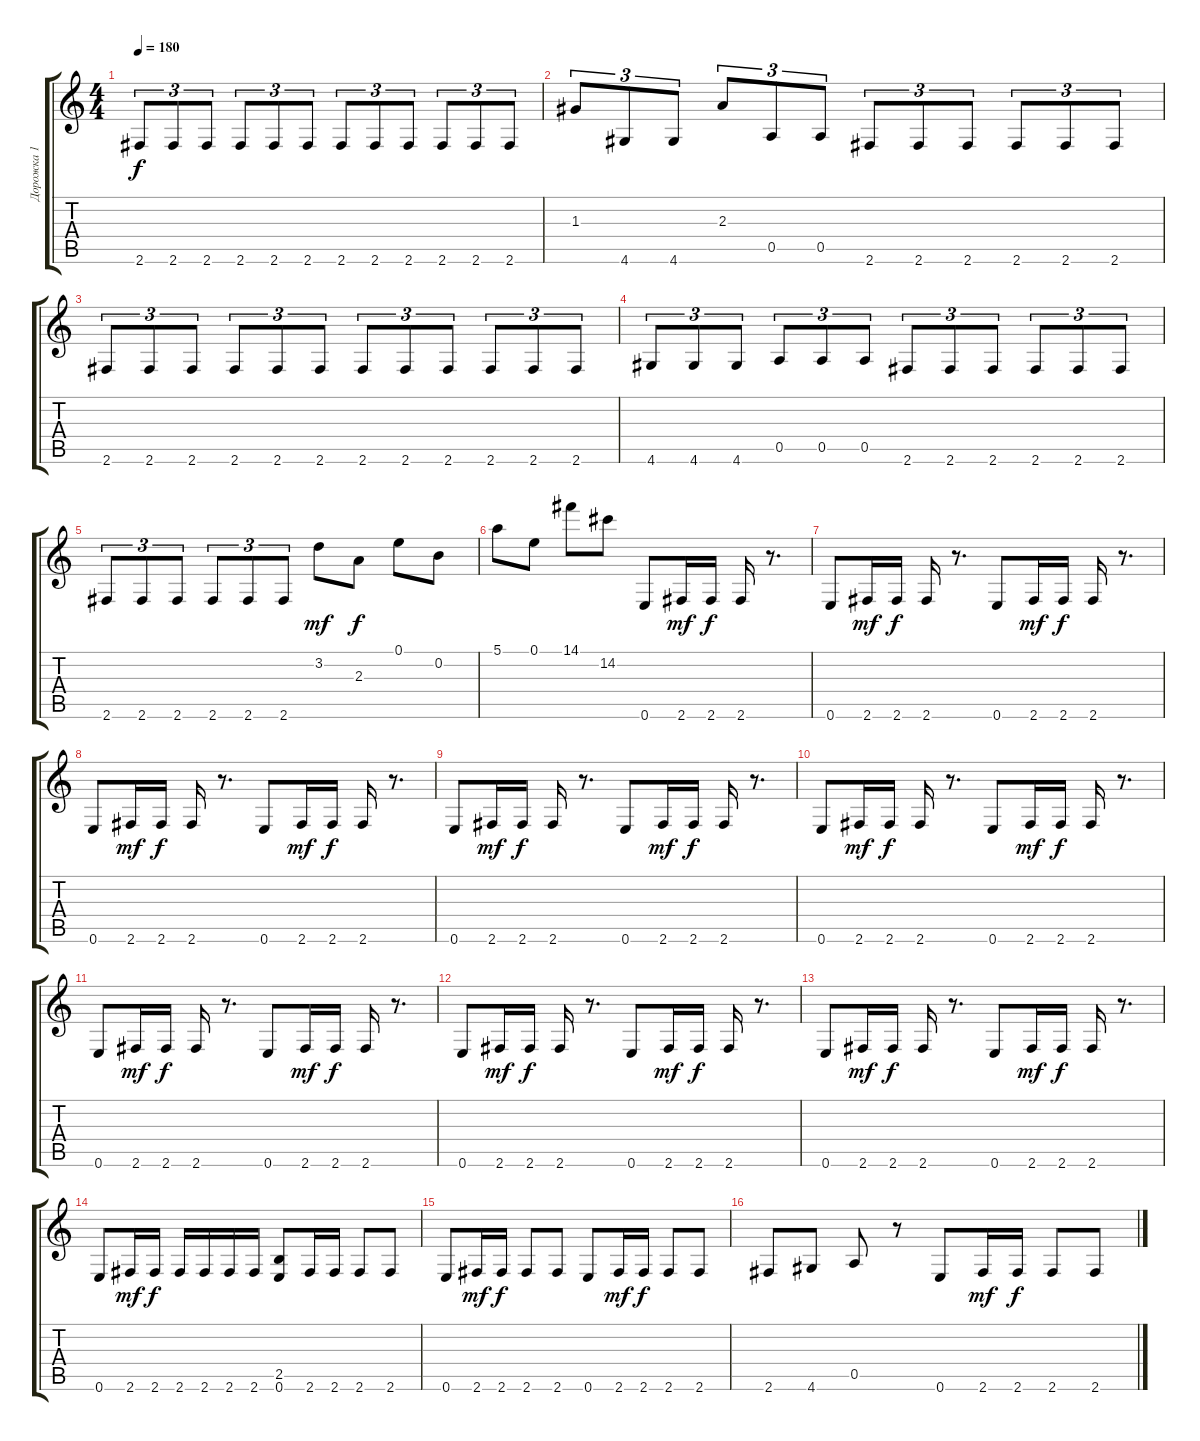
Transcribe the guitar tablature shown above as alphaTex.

\track ("Дорожка 1" "Дорожка 1") {instrument distortionguitar}
\staff {score tabs}
\tuning (E4 B3 G3 D3 A2 E2) {hide}
\ts (4 4)
\tempo 180
\clef g2
\ks c
2.6.8{tu (3 2) dy f} 2.6.8{tu (3 2)} 2.6.8{tu (3 2)} 2.6.8{tu (3 2)} 2.6.8{tu (3 2)} 2.6.8{tu (3 2)} 2.6.8{tu (3 2)} 2.6.8{tu (3 2)} 2.6.8{tu (3 2)} 2.6.8{tu (3 2)} 2.6.8{tu (3 2)} 2.6.8{tu (3 2)} |
1.3.8{tu (3 2)} 4.6.8{tu (3 2)} 4.6.8{tu (3 2)} 2.3.8{tu (3 2)} 0.5.8{tu (3 2)} 0.5.8{tu (3 2)} 2.6.8{tu (3 2)} 2.6.8{tu (3 2)} 2.6.8{tu (3 2)} 2.6.8{tu (3 2)} 2.6.8{tu (3 2)} 2.6.8{tu (3 2)} |
2.6.8{tu (3 2)} 2.6.8{tu (3 2)} 2.6.8{tu (3 2)} 2.6.8{tu (3 2)} 2.6.8{tu (3 2)} 2.6.8{tu (3 2)} 2.6.8{tu (3 2)} 2.6.8{tu (3 2)} 2.6.8{tu (3 2)} 2.6.8{tu (3 2)} 2.6.8{tu (3 2)} 2.6.8{tu (3 2)} |
4.6.8{tu (3 2)} 4.6.8{tu (3 2)} 4.6.8{tu (3 2)} 0.5.8{tu (3 2)} 0.5.8{tu (3 2)} 0.5.8{tu (3 2)} 2.6.8{tu (3 2)} 2.6.8{tu (3 2)} 2.6.8{tu (3 2)} 2.6.8{tu (3 2)} 2.6.8{tu (3 2)} 2.6.8{tu (3 2)} |
2.6.8{tu (3 2)} 2.6.8{tu (3 2)} 2.6.8{tu (3 2)} 2.6.8{tu (3 2)} 2.6.8{tu (3 2)} 2.6.8{tu (3 2)} 3.2.8{dy mf} 2.3.8{dy f} 0.1.8 0.2.8 |
5.1.8 0.1.8 14.1.8 14.2.8 0.6.8 2.6.16{dy mf} 2.6.16{dy f} 2.6.16 r.8{d} |
0.6.8 2.6.16{dy mf} 2.6.16{dy f} 2.6.16 r.8{d} 0.6.8 2.6.16{dy mf} 2.6.16{dy f} 2.6.16 r.8{d} |
0.6.8 2.6.16{dy mf} 2.6.16{dy f} 2.6.16 r.8{d} 0.6.8 2.6.16{dy mf} 2.6.16{dy f} 2.6.16 r.8{d} |
0.6.8 2.6.16{dy mf} 2.6.16{dy f} 2.6.16 r.8{d} 0.6.8 2.6.16{dy mf} 2.6.16{dy f} 2.6.16 r.8{d} |
0.6.8 2.6.16{dy mf} 2.6.16{dy f} 2.6.16 r.8{d} 0.6.8 2.6.16{dy mf} 2.6.16{dy f} 2.6.16 r.8{d} |
0.6.8 2.6.16{dy mf} 2.6.16{dy f} 2.6.16 r.8{d} 0.6.8 2.6.16{dy mf} 2.6.16{dy f} 2.6.16 r.8{d} |
0.6.8 2.6.16{dy mf} 2.6.16{dy f} 2.6.16 r.8{d} 0.6.8 2.6.16{dy mf} 2.6.16{dy f} 2.6.16 r.8{d} |
0.6.8 2.6.16{dy mf} 2.6.16{dy f} 2.6.16 r.8{d} 0.6.8 2.6.16{dy mf} 2.6.16{dy f} 2.6.16 r.8{d} |
0.6.8 2.6.16{dy mf} 2.6.16{dy f} 2.6.16 2.6.16 2.6.16 2.6.16 (2.5 0.6).8 2.6.16 2.6.16 2.6.8 2.6.8 |
0.6.8 2.6.16{dy mf} 2.6.16{dy f} 2.6.8 2.6.8 0.6.8 2.6.16{dy mf} 2.6.16{dy f} 2.6.8 2.6.8 |
2.6.8 4.6.8 0.5.8 r.8 0.6.8 2.6.16{dy mf} 2.6.16{dy f} 2.6.8 2.6.8
